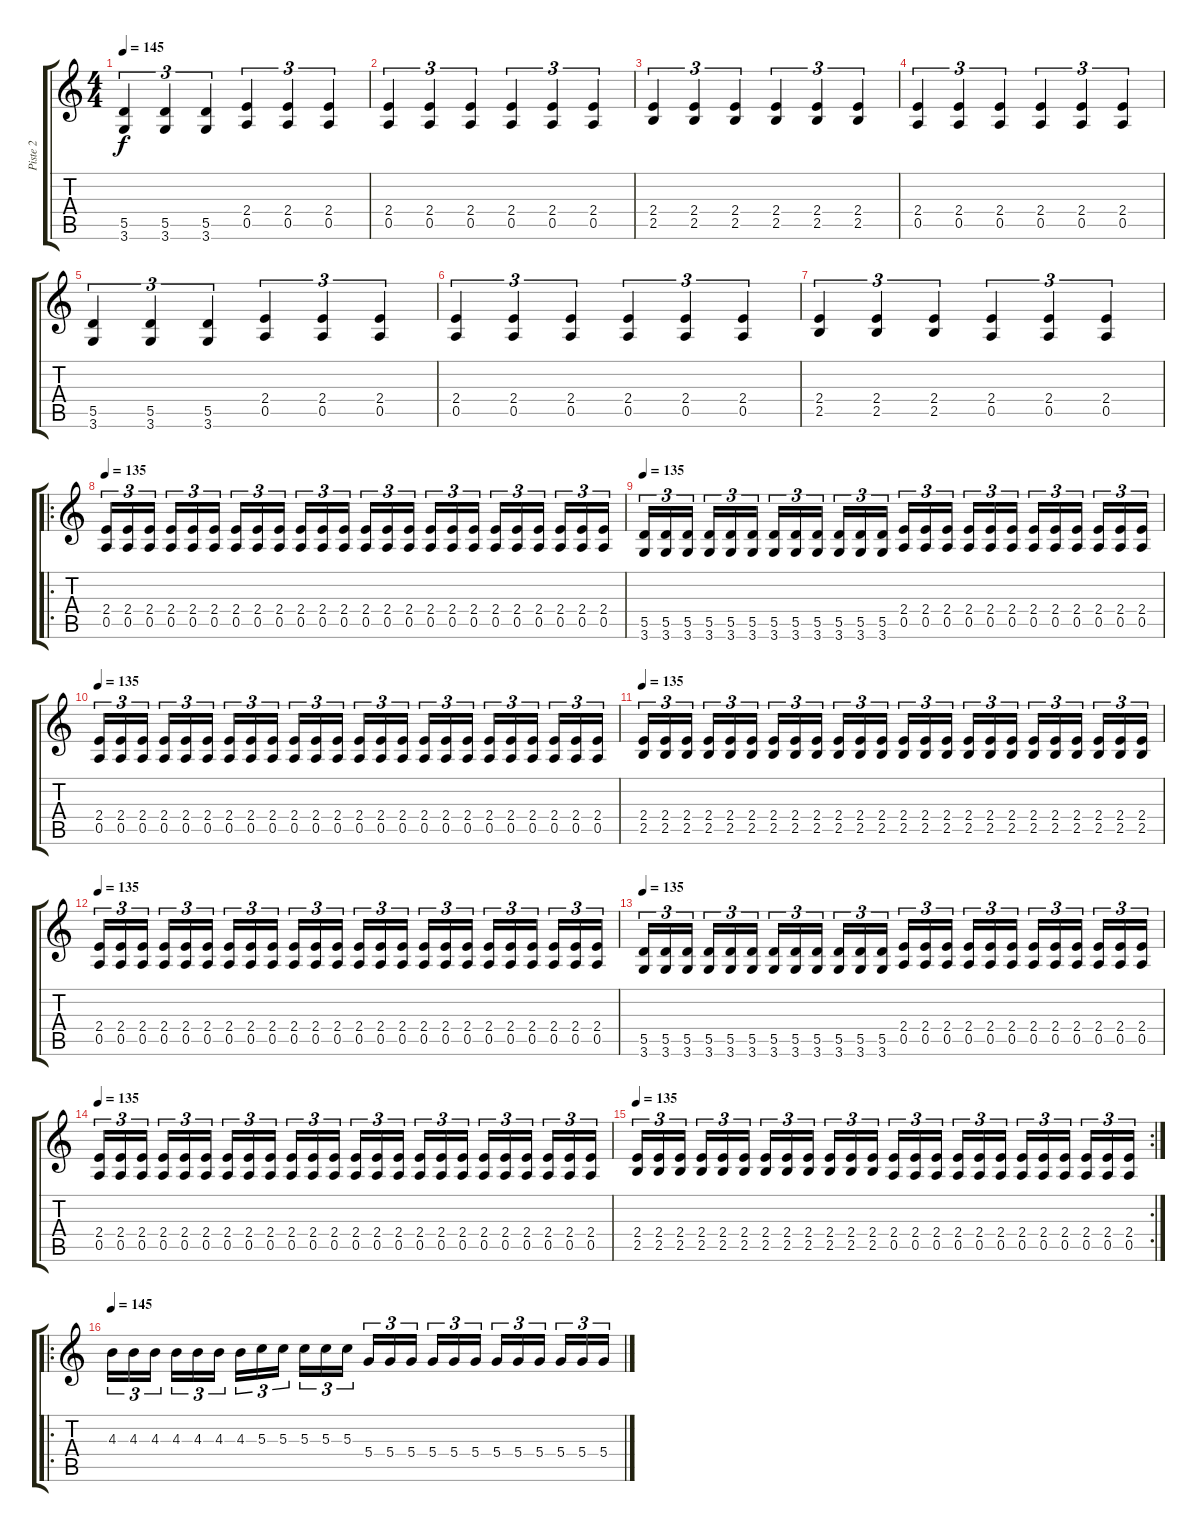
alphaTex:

\track ("Piste 2" "Piste 2") {instrument overdrivenguitar}
\staff {score tabs}
\tuning (E4 B3 G3 D3 A2 E2) {hide}
\ts (4 4)
\tempo 145
\clef g2
\ks c
(5.5 3.6).4{tu (3 2) dy f} (5.5 3.6).4{tu (3 2)} (5.5 3.6).4{tu (3 2)} (2.4 0.5).4{tu (3 2)} (2.4 0.5).4{tu (3 2)} (2.4 0.5).4{tu (3 2)} |
(2.4 0.5).4{tu (3 2)} (2.4 0.5).4{tu (3 2)} (2.4 0.5).4{tu (3 2)} (2.4 0.5).4{tu (3 2)} (2.4 0.5).4{tu (3 2)} (2.4 0.5).4{tu (3 2)} |
(2.4 2.5).4{tu (3 2)} (2.4 2.5).4{tu (3 2)} (2.4 2.5).4{tu (3 2)} (2.4 2.5).4{tu (3 2)} (2.4 2.5).4{tu (3 2)} (2.4 2.5).4{tu (3 2)} |
(2.4 0.5).4{tu (3 2)} (2.4 0.5).4{tu (3 2)} (2.4 0.5).4{tu (3 2)} (2.4 0.5).4{tu (3 2)} (2.4 0.5).4{tu (3 2)} (2.4 0.5).4{tu (3 2)} |
(5.5 3.6).4{tu (3 2)} (5.5 3.6).4{tu (3 2)} (5.5 3.6).4{tu (3 2)} (2.4 0.5).4{tu (3 2)} (2.4 0.5).4{tu (3 2)} (2.4 0.5).4{tu (3 2)} |
(2.4 0.5).4{tu (3 2)} (2.4 0.5).4{tu (3 2)} (2.4 0.5).4{tu (3 2)} (2.4 0.5).4{tu (3 2)} (2.4 0.5).4{tu (3 2)} (2.4 0.5).4{tu (3 2)} |
(2.4 2.5).4{tu (3 2)} (2.4 2.5).4{tu (3 2)} (2.4 2.5).4{tu (3 2)} (2.4 0.5).4{tu (3 2)} (2.4 0.5).4{tu (3 2)} (2.4 0.5).4{tu (3 2)} |
\ro
\tempo 135
(2.4 0.5).16{tu (3 2)} (2.4 0.5).16{tu (3 2)} (2.4 0.5).16{tu (3 2)} (2.4 0.5).16{tu (3 2)} (2.4 0.5).16{tu (3 2)} (2.4 0.5).16{tu (3 2)} (2.4 0.5).16{tu (3 2)} (2.4 0.5).16{tu (3 2)} (2.4 0.5).16{tu (3 2)} (2.4 0.5).16{tu (3 2)} (2.4 0.5).16{tu (3 2)} (2.4 0.5).16{tu (3 2)} (2.4 0.5).16{tu (3 2)} (2.4 0.5).16{tu (3 2)} (2.4 0.5).16{tu (3 2)} (2.4 0.5).16{tu (3 2)} (2.4 0.5).16{tu (3 2)} (2.4 0.5).16{tu (3 2)} (2.4 0.5).16{tu (3 2)} (2.4 0.5).16{tu (3 2)} (2.4 0.5).16{tu (3 2)} (2.4 0.5).16{tu (3 2)} (2.4 0.5).16{tu (3 2)} (2.4 0.5).16{tu (3 2)} |
\tempo 135
(5.5 3.6).16{tu (3 2)} (5.5 3.6).16{tu (3 2)} (5.5 3.6).16{tu (3 2)} (5.5 3.6).16{tu (3 2)} (5.5 3.6).16{tu (3 2)} (5.5 3.6).16{tu (3 2)} (5.5 3.6).16{tu (3 2)} (5.5 3.6).16{tu (3 2)} (5.5 3.6).16{tu (3 2)} (5.5 3.6).16{tu (3 2)} (5.5 3.6).16{tu (3 2)} (5.5 3.6).16{tu (3 2)} (2.4 0.5).16{tu (3 2)} (2.4 0.5).16{tu (3 2)} (2.4 0.5).16{tu (3 2)} (2.4 0.5).16{tu (3 2)} (2.4 0.5).16{tu (3 2)} (2.4 0.5).16{tu (3 2)} (2.4 0.5).16{tu (3 2)} (2.4 0.5).16{tu (3 2)} (2.4 0.5).16{tu (3 2)} (2.4 0.5).16{tu (3 2)} (2.4 0.5).16{tu (3 2)} (2.4 0.5).16{tu (3 2)} |
\tempo 135
(2.4 0.5).16{tu (3 2)} (2.4 0.5).16{tu (3 2)} (2.4 0.5).16{tu (3 2)} (2.4 0.5).16{tu (3 2)} (2.4 0.5).16{tu (3 2)} (2.4 0.5).16{tu (3 2)} (2.4 0.5).16{tu (3 2)} (2.4 0.5).16{tu (3 2)} (2.4 0.5).16{tu (3 2)} (2.4 0.5).16{tu (3 2)} (2.4 0.5).16{tu (3 2)} (2.4 0.5).16{tu (3 2)} (2.4 0.5).16{tu (3 2)} (2.4 0.5).16{tu (3 2)} (2.4 0.5).16{tu (3 2)} (2.4 0.5).16{tu (3 2)} (2.4 0.5).16{tu (3 2)} (2.4 0.5).16{tu (3 2)} (2.4 0.5).16{tu (3 2)} (2.4 0.5).16{tu (3 2)} (2.4 0.5).16{tu (3 2)} (2.4 0.5).16{tu (3 2)} (2.4 0.5).16{tu (3 2)} (2.4 0.5).16{tu (3 2)} |
\tempo 135
(2.4 2.5).16{tu (3 2)} (2.4 2.5).16{tu (3 2)} (2.4 2.5).16{tu (3 2)} (2.4 2.5).16{tu (3 2)} (2.4 2.5).16{tu (3 2)} (2.4 2.5).16{tu (3 2)} (2.4 2.5).16{tu (3 2)} (2.4 2.5).16{tu (3 2)} (2.4 2.5).16{tu (3 2)} (2.4 2.5).16{tu (3 2)} (2.4 2.5).16{tu (3 2)} (2.4 2.5).16{tu (3 2)} (2.4 2.5).16{tu (3 2)} (2.4 2.5).16{tu (3 2)} (2.4 2.5).16{tu (3 2)} (2.4 2.5).16{tu (3 2)} (2.4 2.5).16{tu (3 2)} (2.4 2.5).16{tu (3 2)} (2.4 2.5).16{tu (3 2)} (2.4 2.5).16{tu (3 2)} (2.4 2.5).16{tu (3 2)} (2.4 2.5).16{tu (3 2)} (2.4 2.5).16{tu (3 2)} (2.4 2.5).16{tu (3 2)} |
\tempo 135
(2.4 0.5).16{tu (3 2)} (2.4 0.5).16{tu (3 2)} (2.4 0.5).16{tu (3 2)} (2.4 0.5).16{tu (3 2)} (2.4 0.5).16{tu (3 2)} (2.4 0.5).16{tu (3 2)} (2.4 0.5).16{tu (3 2)} (2.4 0.5).16{tu (3 2)} (2.4 0.5).16{tu (3 2)} (2.4 0.5).16{tu (3 2)} (2.4 0.5).16{tu (3 2)} (2.4 0.5).16{tu (3 2)} (2.4 0.5).16{tu (3 2)} (2.4 0.5).16{tu (3 2)} (2.4 0.5).16{tu (3 2)} (2.4 0.5).16{tu (3 2)} (2.4 0.5).16{tu (3 2)} (2.4 0.5).16{tu (3 2)} (2.4 0.5).16{tu (3 2)} (2.4 0.5).16{tu (3 2)} (2.4 0.5).16{tu (3 2)} (2.4 0.5).16{tu (3 2)} (2.4 0.5).16{tu (3 2)} (2.4 0.5).16{tu (3 2)} |
\tempo 135
(5.5 3.6).16{tu (3 2)} (5.5 3.6).16{tu (3 2)} (5.5 3.6).16{tu (3 2)} (5.5 3.6).16{tu (3 2)} (5.5 3.6).16{tu (3 2)} (5.5 3.6).16{tu (3 2)} (5.5 3.6).16{tu (3 2)} (5.5 3.6).16{tu (3 2)} (5.5 3.6).16{tu (3 2)} (5.5 3.6).16{tu (3 2)} (5.5 3.6).16{tu (3 2)} (5.5 3.6).16{tu (3 2)} (2.4 0.5).16{tu (3 2)} (2.4 0.5).16{tu (3 2)} (2.4 0.5).16{tu (3 2)} (2.4 0.5).16{tu (3 2)} (2.4 0.5).16{tu (3 2)} (2.4 0.5).16{tu (3 2)} (2.4 0.5).16{tu (3 2)} (2.4 0.5).16{tu (3 2)} (2.4 0.5).16{tu (3 2)} (2.4 0.5).16{tu (3 2)} (2.4 0.5).16{tu (3 2)} (2.4 0.5).16{tu (3 2)} |
\tempo 135
(2.4 0.5).16{tu (3 2)} (2.4 0.5).16{tu (3 2)} (2.4 0.5).16{tu (3 2)} (2.4 0.5).16{tu (3 2)} (2.4 0.5).16{tu (3 2)} (2.4 0.5).16{tu (3 2)} (2.4 0.5).16{tu (3 2)} (2.4 0.5).16{tu (3 2)} (2.4 0.5).16{tu (3 2)} (2.4 0.5).16{tu (3 2)} (2.4 0.5).16{tu (3 2)} (2.4 0.5).16{tu (3 2)} (2.4 0.5).16{tu (3 2)} (2.4 0.5).16{tu (3 2)} (2.4 0.5).16{tu (3 2)} (2.4 0.5).16{tu (3 2)} (2.4 0.5).16{tu (3 2)} (2.4 0.5).16{tu (3 2)} (2.4 0.5).16{tu (3 2)} (2.4 0.5).16{tu (3 2)} (2.4 0.5).16{tu (3 2)} (2.4 0.5).16{tu (3 2)} (2.4 0.5).16{tu (3 2)} (2.4 0.5).16{tu (3 2)} |
\rc 2
\tempo 135
(2.4 2.5).16{tu (3 2)} (2.4 2.5).16{tu (3 2)} (2.4 2.5).16{tu (3 2)} (2.4 2.5).16{tu (3 2)} (2.4 2.5).16{tu (3 2)} (2.4 2.5).16{tu (3 2)} (2.4 2.5).16{tu (3 2)} (2.4 2.5).16{tu (3 2)} (2.4 2.5).16{tu (3 2)} (2.4 2.5).16{tu (3 2)} (2.4 2.5).16{tu (3 2)} (2.4 2.5).16{tu (3 2)} (2.4 0.5).16{tu (3 2)} (2.4 0.5).16{tu (3 2)} (2.4 0.5).16{tu (3 2)} (2.4 0.5).16{tu (3 2)} (2.4 0.5).16{tu (3 2)} (2.4 0.5).16{tu (3 2)} (2.4 0.5).16{tu (3 2)} (2.4 0.5).16{tu (3 2)} (2.4 0.5).16{tu (3 2)} (2.4 0.5).16{tu (3 2)} (2.4 0.5).16{tu (3 2)} (2.4 0.5).16{tu (3 2)} |
\ro
\tempo 145
4.3.16{tu (3 2)} 4.3.16{tu (3 2)} 4.3.16{tu (3 2)} 4.3.16{tu (3 2)} 4.3.16{tu (3 2)} 4.3.16{tu (3 2)} 4.3.16{tu (3 2)} 5.3.16{tu (3 2)} 5.3.16{tu (3 2)} 5.3.16{tu (3 2)} 5.3.16{tu (3 2)} 5.3.16{tu (3 2)} 5.4.16{tu (3 2)} 5.4.16{tu (3 2)} 5.4.16{tu (3 2)} 5.4.16{tu (3 2)} 5.4.16{tu (3 2)} 5.4.16{tu (3 2)} 5.4.16{tu (3 2)} 5.4.16{tu (3 2)} 5.4.16{tu (3 2)} 5.4.16{tu (3 2)} 5.4.16{tu (3 2)} 5.4.16{tu (3 2)}
